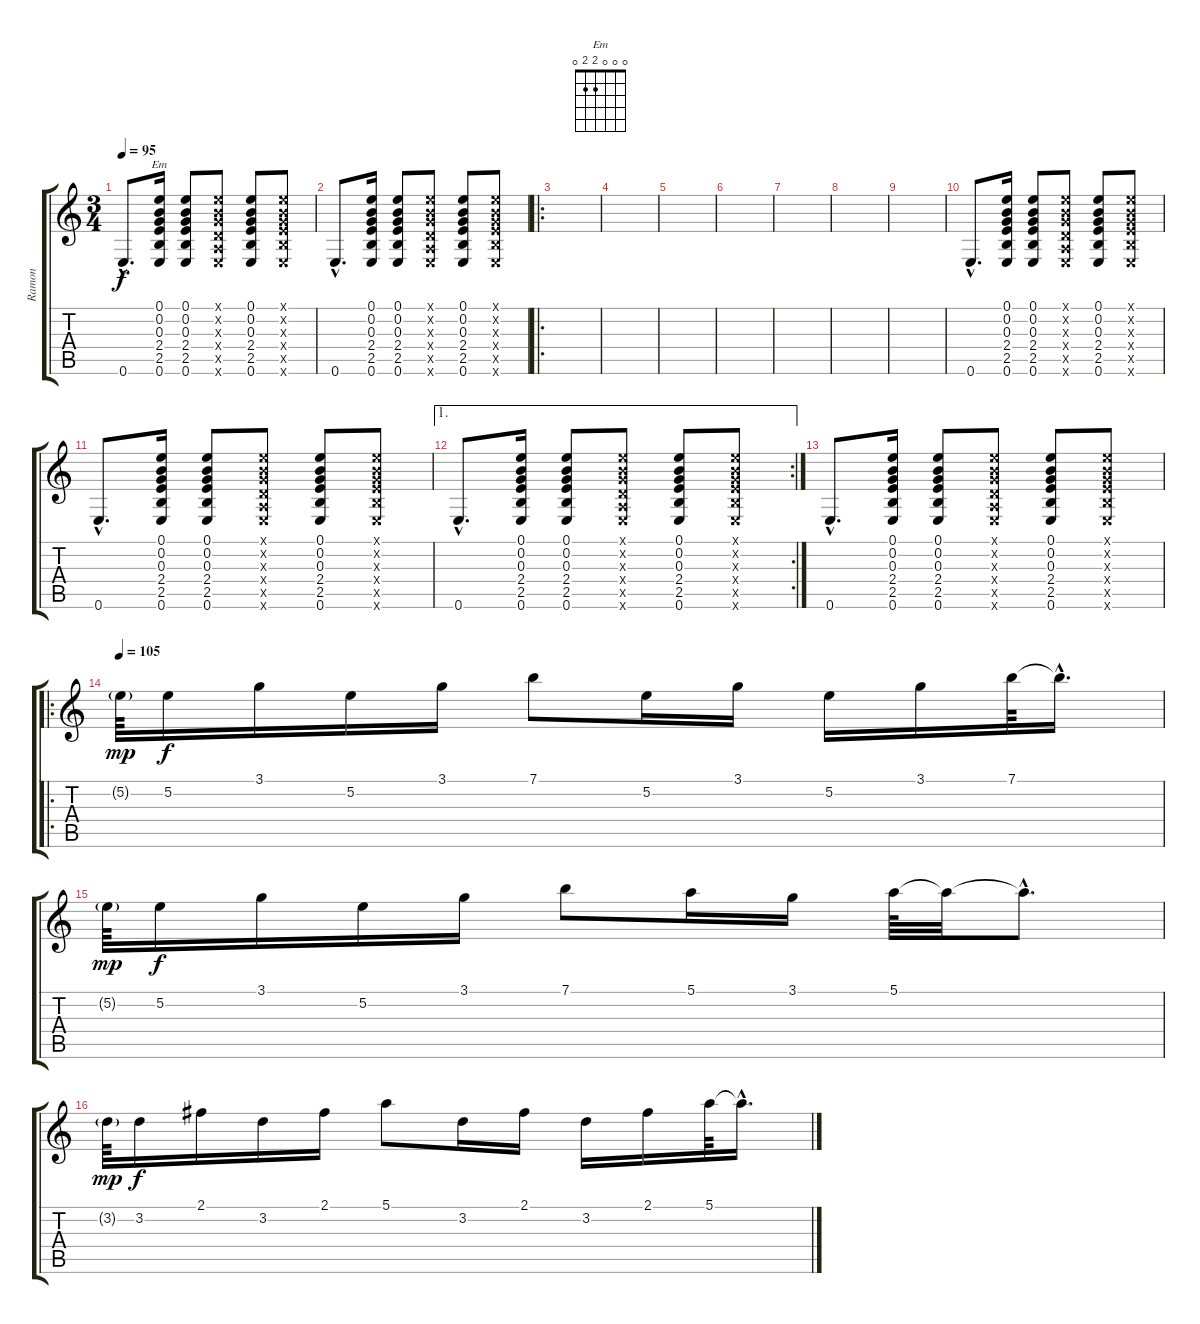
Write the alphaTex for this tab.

\track ("Ramon" "Ramon") {instrument acousticguitarnylon}
\staff {score tabs}
\tuning (E4 B3 G3 D3 A2 E2) {hide}
\chord ("Em" 0 0 0 2 2 0)
\ts (3 4)
\tempo 95
\clef g2
\ks c
0.6{hac}.8{d dy f} (0.1 0.2 0.3 2.4 2.5 0.6).16{ch "Em"} (0.1 0.2 0.3 2.4 2.5 0.6).8 (0.1{x} 0.2{x} 0.3{x} 0.4{x} 0.5{x} 0.6{x}).8 (0.1 0.2 0.3 2.4 2.5 0.6).8 (0.1{x} 0.2{x} 0.3{x} 2.4{x} 2.5{x} 0.6{x}).8 |
0.6{hac}.8{d} (0.1 0.2 0.3 2.4 2.5 0.6).16 (0.1 0.2 0.3 2.4 2.5 0.6).8 (0.1{x} 0.2{x} 0.3{x} 0.4{x} 0.5{x} 0.6{x}).8 (0.1 0.2 0.3 2.4 2.5 0.6).8 (0.1{x} 0.2{x} 0.3{x} 2.4{x} 2.5{x} 0.6{x}).8 |
\ro
|
|
|
|
|
|
|
0.6{hac}.8{d} (0.1 0.2 0.3 2.4 2.5 0.6).16 (0.1 0.2 0.3 2.4 2.5 0.6).8 (0.1{x} 0.2{x} 0.3{x} 0.4{x} 0.5{x} 0.6{x}).8 (0.1 0.2 0.3 2.4 2.5 0.6).8 (0.1{x} 0.2{x} 0.3{x} 2.4{x} 2.5{x} 0.6{x}).8 |
0.6{hac}.8{d} (0.1 0.2 0.3 2.4 2.5 0.6).16 (0.1 0.2 0.3 2.4 2.5 0.6).8 (0.1{x} 0.2{x} 0.3{x} 0.4{x} 0.5{x} 0.6{x}).8 (0.1 0.2 0.3 2.4 2.5 0.6).8 (0.1{x} 0.2{x} 0.3{x} 2.4{x} 2.5{x} 0.6{x}).8 |
\ae 1
\rc 2
0.6{hac}.8{d} (0.1 0.2 0.3 2.4 2.5 0.6).16 (0.1 0.2 0.3 2.4 2.5 0.6).8 (0.1{x} 0.2{x} 0.3{x} 0.4{x} 0.5{x} 0.6{x}).8 (0.1 0.2 0.3 2.4 2.5 0.6).8 (0.1{x} 0.2{x} 0.3{x} 2.4{x} 2.5{x} 0.6{x}).8 |
0.6{hac}.8{d} (0.1 0.2 0.3 2.4 2.5 0.6).16 (0.1 0.2 0.3 2.4 2.5 0.6).8 (0.1{x} 0.2{x} 0.3{x} 0.4{x} 0.5{x} 0.6{x}).8 (0.1 0.2 0.3 2.4 2.5 0.6).8 (0.1{x} 0.2{x} 0.3{x} 2.4{x} 2.5{x} 0.6{x}).8 |
\ro
\tempo 105
5.2{g}.64{dy mp} 5.2.16{dy f} 3.1.16 5.2.16 3.1.16 7.1.8 5.2.16 3.1.16 5.2.16 3.1.16 7.1.64 7.1{hac t}.16{d} |
5.2{g}.64{dy mp} 5.2.16{dy f} 3.1.16 5.2.16 3.1.16 7.1.8 5.1.16 3.1.16 5.1.64 5.1{t}.32 5.1{hac t}.8{d} |
3.2{g}.64{dy mp} 3.2.16{dy f} 2.1.16 3.2.16 2.1.16 5.1.8 3.2.16 2.1.16 3.2.16 2.1.16 5.1.64 5.1{hac t}.16{d}
